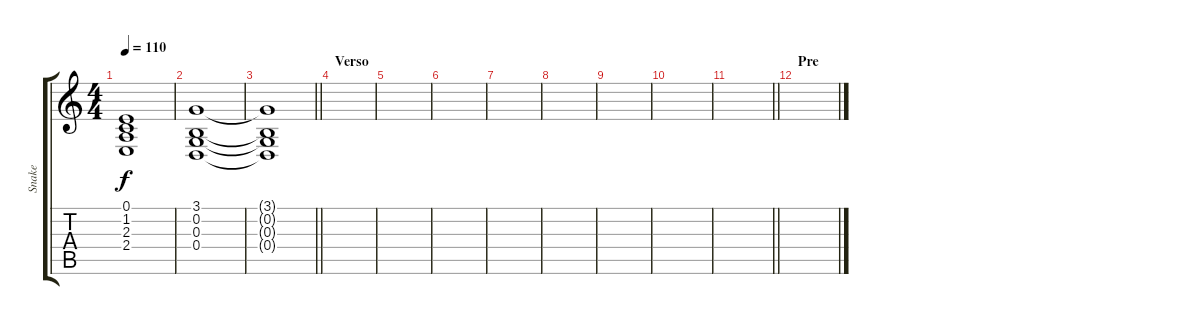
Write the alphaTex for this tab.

\track ("Snake" "Snake") {instrument stringensemble1}
\staff {score tabs}
\tuning (E4 B3 G3 D3 A2 E2) {hide}
\ts (4 4)
\tempo 110
\clef g2
\ks c
(0.1 1.2 2.3 2.4).1{dy f} |
(3.1 0.2 0.3 0.4).1 |
\barLineRight lightlight
(3.1{t} 0.2{t} 0.3{t} 0.4{t}).1 |
\section ("" "Verso")
|
|
|
|
|
|
|
\barLineRight lightlight
|
\section ("" "Pre")
